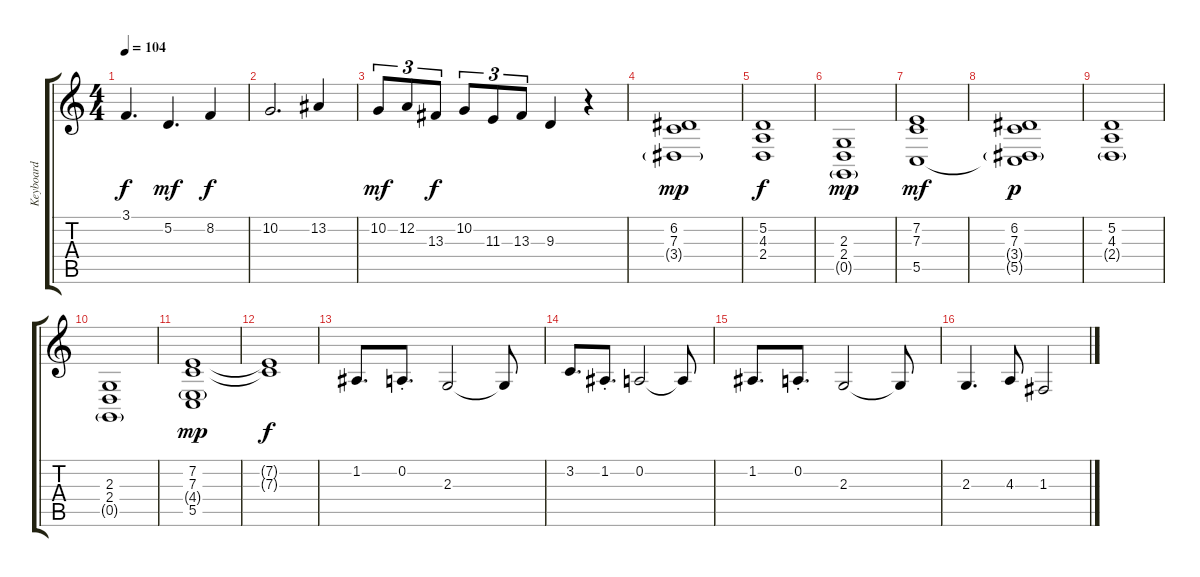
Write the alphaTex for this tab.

\track ("Keyboard" "Keyboard") {instrument synthstrings1}
\staff {score tabs}
\tuning (D4 A3 F3 C3 G2 D2) {hide}
\ts (4 4)
\tempo 104
\clef g2
\ks c
3.1.4{d dy f} 5.2.4{d dy mf} 8.2.4{dy f} |
10.2.2{d} 13.2.4 |
10.2.8{tu (3 2) dy mf} 12.2.8{tu (3 2)} 13.3.8{tu (3 2) dy f} 10.2.8{tu (3 2)} 11.3.8{tu (3 2)} 13.3.8{tu (3 2)} 9.3.4 r.4 |
(6.2 7.3 3.4{g}).1{dy mp volume 8 instrument synthstrings2} |
(5.2 4.3 2.4).1{dy f} |
(2.3 2.4 0.5{g}).1{dy mp} |
(7.2 7.3 5.5).1{dy mf} |
(6.2 7.3 3.4{g} 5.5{t}).1{dy p} |
(5.2 4.3 2.4{g}).1 |
(2.3 2.4 0.5{g}).1 |
(7.2 7.3 4.4{g} 5.5).1{dy mp volume 0} |
(7.2{t} 7.3{t}).1{dy f} |
1.2.8{d volume 11} 0.2{st}.8{d} 2.3.2 2.3{t}.8 |
3.2.8{d} 1.2{st}.8{d} 0.2.2 0.2{t}.8 |
1.2.8{d} 0.2{st}.8{d} 2.3.2 2.3{t}.8 |
2.3.4{d} 4.3.8 1.3.2
